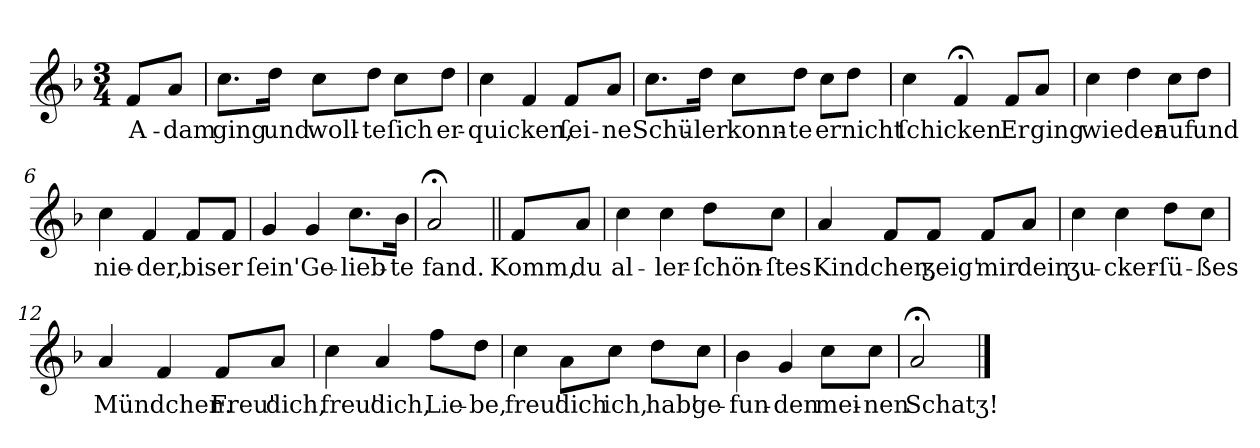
**kern	**text
*part1	*part1
*staff1	*staff1
*clefG2	*
*k[b-]	*
*F:	*
*M3/4	*
=	=
8f/L	A-
8a/J	-dam
=1	=1
8.cc\L	ging
16dd\Jk	und
8cc\L	woll-
8dd\J	-te
8cc\L	ſich
8dd\J	er-
=2	=2
4cc	-quicken,
4f	.
8f/L	ſei-
8a/J	-ne
=3	=3
8.cc\L	Schü-
16dd\Jk	-ler
8cc\L	konn-
8dd\J	-te
8cc\L	er
8dd\J	nicht
=4	=4
4cc	ſchicken.
4f;<	.
8f/L	Er
8a/J	ging
=5	=5
4cc	wieder
4dd	.
8cc\L	auf
8dd\J	und
=6	=6
4cc	nie-
4f	-der,
8f/L	bis
8f/J	er
=7	=7
4g	ſein'
4g	Ge-
8.cc\L	-lieb-
16b-\Jk	-te
=8	=8
2a;<	fand.
=||	=||
8f/L	Komm,
8a/J	du
=9	=9
4cc	al-
4cc	-ler-
8dd\L	-ſchön-
8cc\J	-ſtes
=10	=10
4a	Kindchen,
8f/L	.
8f/J	ʒeig'
8f/L	mir
8a/J	dein
=11	=11
4cc	ʒu-
4cc	-cker-
8dd\L	-ſü-
8cc\J	-ßes
=12	=12
4a	Mündchen.
4f	.
8f/L	Freu'
8a/J	dich,
=13	=13
4cc	freu'
4a	dich,
8ff\L	Lie-
8dd\J	-be,
=14	=14
4cc	freu'
8a\L	dich
8cc\J	ich,
8dd\L	hab'
8cc\J	ge-
=15	=15
4b-	-fun-
4g	-den
8cc\L	mei-
8cc\J	-nen
=16	=16
2a;<	Schatʒ!
==	==
*-	*-
